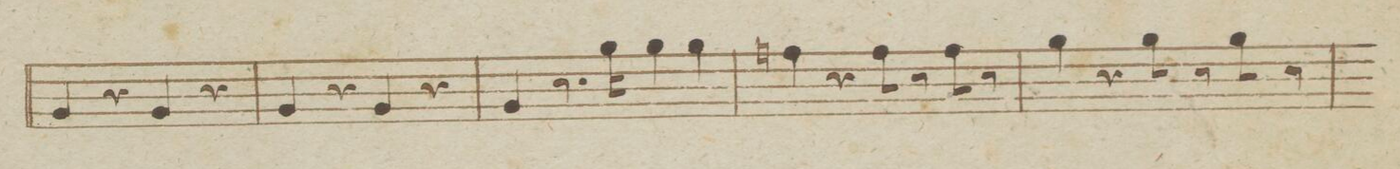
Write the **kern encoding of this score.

**kern	**dynam
*I"Fagotto Primo.	*
*clefF4	*
*k[b-e-]	*
*met(c)	*
*M4/4	*
4BB-/	.
4r	.
4BB-/	.
4r	.
=10	=10
4BB-/	.
4r	.
4BB-/	.
4r	.
=11	=11
4BB-/	.
8.r	.
16B-\	.
4B-\	.
4B-\	.
=12	=12
4An\	.
4r	.
8A\	.
8r	.
8A\	.
8r	.
=13	=13
4B-\	.
4r	.
8B-\	.
8r	.
8B-\	.
8r	.
=14	=14
*-	*-
